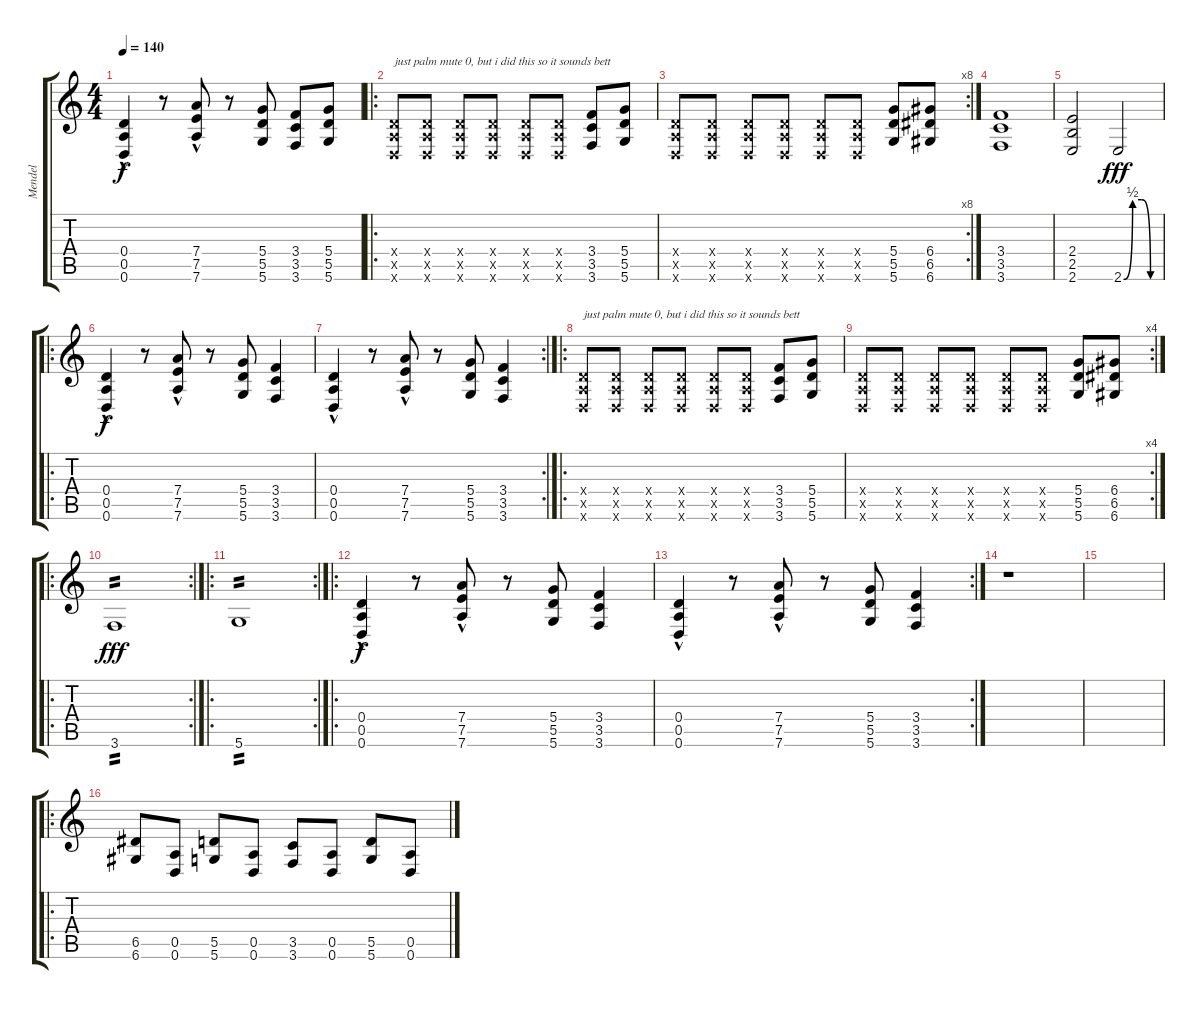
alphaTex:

\track ("Mendel" "Mendel") {instrument overdrivenguitar}
\staff {score tabs}
\tuning (E4 B3 G3 D3 A2 D2) {hide}
\ts (4 4)
\tempo 140
\clef g2
\ks c
(0.4{hac} 0.5{hac} 0.6{hac}).4{dy f instrument overdrivenguitar} r.8 (7.4{hac} 7.5{hac} 7.6{hac}).8 r.8 (5.4 5.5 5.6).8 (3.4 3.5 3.6).8 (5.4 5.5 5.6).8 |
\ro
(0.4{x} 0.5{x} 0.6{x}).8{txt "just palm mute 0, but i did this so it sounds bett"} (0.4{x} 0.5{x} 0.6{x}).8 (0.4{x} 0.5{x} 0.6{x}).8 (0.4{x} 0.5{x} 0.6{x}).8 (0.4{x} 0.5{x} 0.6{x}).8 (0.4{x} 0.5{x} 0.6{x}).8 (3.4 3.5 3.6).8 (5.4 5.5 5.6).8 |
\rc 8
(0.4{x} 0.5{x} 0.6{x}).8 (0.4{x} 0.5{x} 0.6{x}).8 (0.4{x} 0.5{x} 0.6{x}).8 (0.4{x} 0.5{x} 0.6{x}).8 (0.4{x} 0.5{x} 0.6{x}).8 (0.4{x} 0.5{x} 0.6{x}).8 (5.4 5.5 5.6).8 (6.4 6.5 6.6).8 |
(3.4 3.5 3.6).1 |
(2.4 2.5 2.6).2 2.6{be (custom 0 0 15 2 30 2 45 0 60 0)}.2{dy fff} |
\ro
(0.4{hac} 0.5{hac} 0.6{hac}).4{dy f instrument overdrivenguitar} r.8 (7.4{hac} 7.5{hac} 7.6{hac}).8 r.8 (5.4 5.5 5.6).8 (3.4 3.5 3.6).4 |
\rc 2
(0.4{hac} 0.5{hac} 0.6{hac}).4{instrument overdrivenguitar} r.8 (7.4{hac} 7.5{hac} 7.6{hac}).8 r.8 (5.4 5.5 5.6).8 (3.4 3.5 3.6).4 |
\ro
(0.4{x} 0.5{x} 0.6{x}).8{txt "just palm mute 0, but i did this so it sounds bett"} (0.4{x} 0.5{x} 0.6{x}).8 (0.4{x} 0.5{x} 0.6{x}).8 (0.4{x} 0.5{x} 0.6{x}).8 (0.4{x} 0.5{x} 0.6{x}).8 (0.4{x} 0.5{x} 0.6{x}).8 (3.4 3.5 3.6).8 (5.4 5.5 5.6).8 |
\rc 4
(0.4{x} 0.5{x} 0.6{x}).8 (0.4{x} 0.5{x} 0.6{x}).8 (0.4{x} 0.5{x} 0.6{x}).8 (0.4{x} 0.5{x} 0.6{x}).8 (0.4{x} 0.5{x} 0.6{x}).8 (0.4{x} 0.5{x} 0.6{x}).8 (5.4 5.5 5.6).8 (6.4 6.5 6.6).8 |
\ro
\rc 2
3.6.1{tp 2 dy fff} |
\ro
\rc 2
5.6.1{tp 2} |
\ro
(0.4{hac} 0.5{hac} 0.6{hac}).4{dy f instrument overdrivenguitar} r.8 (7.4{hac} 7.5{hac} 7.6{hac}).8 r.8 (5.4 5.5 5.6).8 (3.4 3.5 3.6).4 |
\rc 2
(0.4{hac} 0.5{hac} 0.6{hac}).4{instrument overdrivenguitar} r.8 (7.4{hac} 7.5{hac} 7.6{hac}).8 r.8 (5.4 5.5 5.6).8 (3.4 3.5 3.6).4 |
r.1 |
|
\ro
(6.5 6.6).8 (0.5 0.6).8 (5.5 5.6).8 (0.5 0.6).8 (3.5 3.6).8 (0.5 0.6).8 (5.5 5.6).8 (0.5 0.6).8
